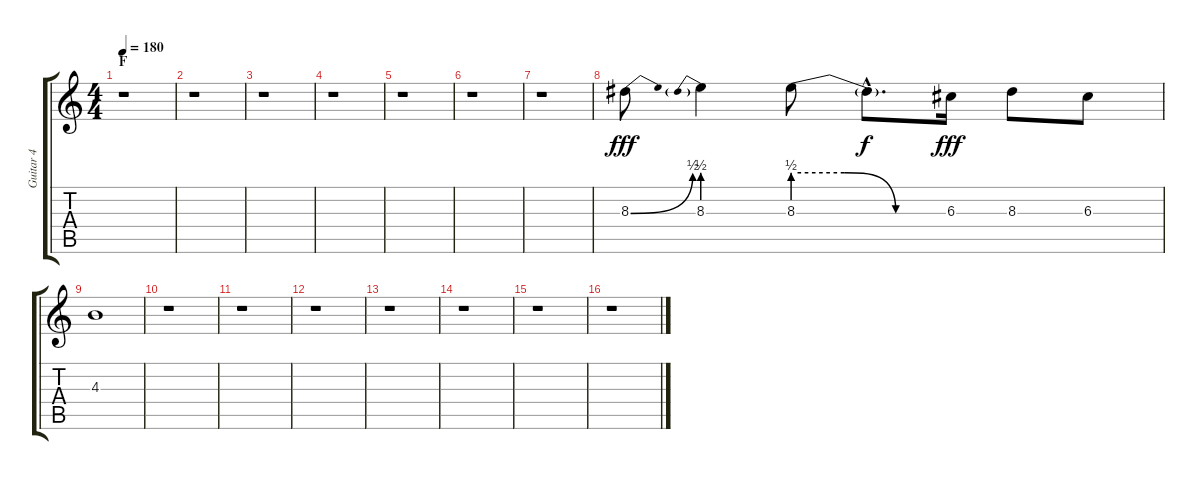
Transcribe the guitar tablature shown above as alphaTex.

\track ("Guitar 4" "Guitar 4") {instrument distortionguitar}
\staff {score tabs}
\tuning (E4 B3 G3 D3 A2 E2) {hide}
\ts (4 4)
\section ("" "F")
\tempo 180
\clef g2
\ks c
r.1{dy fff} |
r.1 |
r.1 |
r.1 |
r.1 |
r.1 |
r.1 |
8.3{be (bend 0 0 60 2)}.8 8.3{be (prebend 0 2 60 2)}.4 8.3{be (custom 0 2 20 2 40 0 60 0)}.8 8.3{hac t}.8{d dy f} 6.3.16{dy fff} 8.3.8 6.3.8 |
4.3.1 |
r.1 |
r.1 |
r.1 |
r.1 |
r.1 |
r.1 |
r.1
